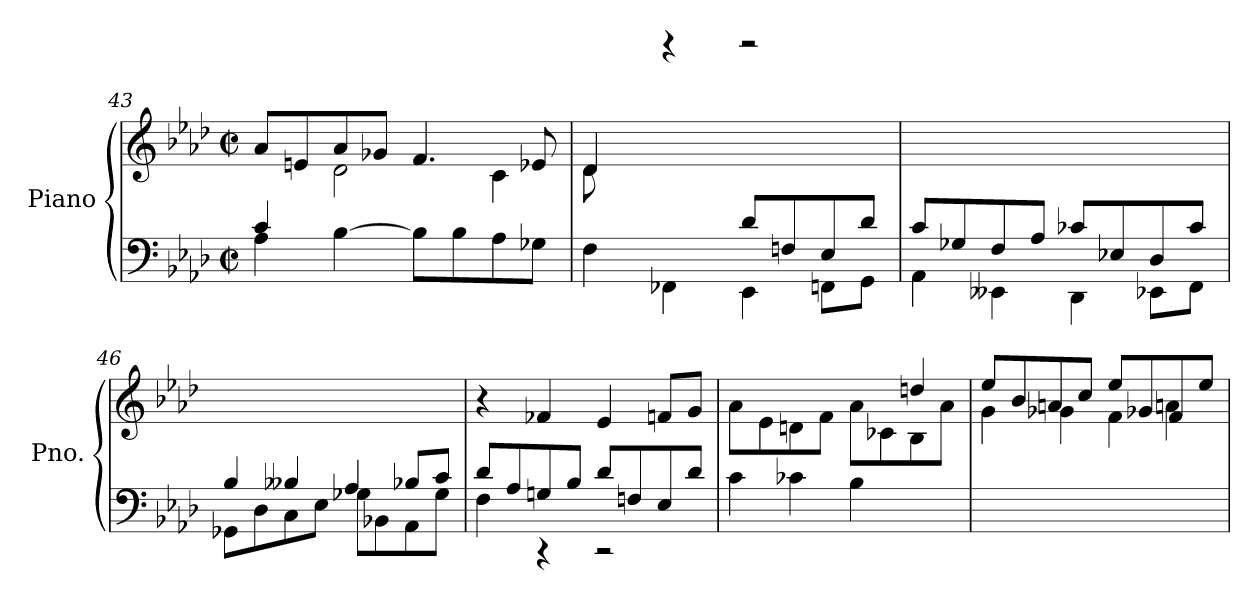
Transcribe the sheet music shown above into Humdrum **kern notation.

**kern	**kern
*part1	*part1
*staff2	*staff1
*I"Piano	*
*I'Pno.	*
*clefF4	*clefG2
*k[b-e-a-d-]	*k[b-e-a-d-]
*M2/2	*M2/2
*met(c|)	*met(c|)
=43	=43
*^	*^
4c/	4A-\	8a-/L	4ryy
.	.	8en/	.
2.ryy	[4B-\	8a-/	2d-\
.	.	8g-X/J	.
.	8B-\L]	4.f/	.
.	8B-\	.	.
.	8A-\	.	4c\
.	8G-X\J	8e-X/	.
=44	=44	=44	=44
8ryy	4F\	4d-/	8d-\L
8A-/	.	.	2..ryy
8Gn/	4FF-X\	4rffff	.
8B-/J	.	.	.
8d-/L	4EE-\	2rffff	.
8Fn/	.	.	.
8E-/	8FFn\L	.	.
8d-/J	8GG\J	.	.
*	*	*v	*v
!!LO:PB:g=z
=45	=45	=45
8c/L	4AA-\	1ryy
8G-X/	.	.
8F/	4EE--X\	.
8A-/J	.	.
8c-X/L	4DD-\	.
8E-X/	.	.
8D-/	8EE-X\L	.
8c-/J	8FF\J	.
=46	=46	=46
4B-/	8GG-X\L	1ryy
.	8D-\	.
4B--X/	8C\	.
.	8E-\J	.
4A-/	8G-X\L	.
.	8BB-X\	.
8B-X/L	8AA-\	.
8c/J	8G-\J	.
=47	=47	=47
4F\	8d-/L	4r
.	8A-/	.
4rCC	8Gn/	4f-X/
.	8B-/J	.
2rCC	8d-/L	4e-/
.	8Fn/	.
.	8E-/	8fn/L
.	8d-/J	8g/J
*v	*v	*
!!LO:LB:g=z
=48	=48
*	*^
4c\	8a-\L	2.ryy
.	8e-\	.
4c-X\	8dn\	.
.	8f\J	.
4B-\	8a-\L	.
.	8c-X\	.
4ryy	8B-\	4ddn/
.	8a-\J	.
=49	=49	=49
1ryy	8ee-/L	4g\
.	8b-/	.
.	8an/	4g-X\
.	8cc/J	.
.	8ee-/L	4f\
.	8g-X/	.
.	8f/	4an\
.	8ee-/J	.
*	*v	*v
=	=
*-	*-
